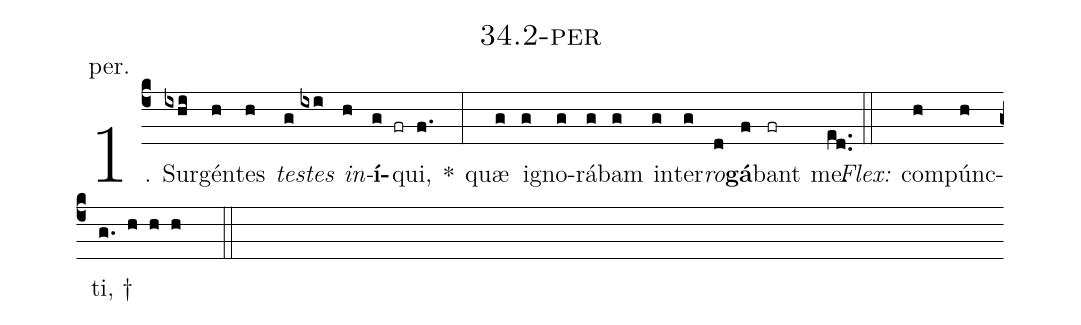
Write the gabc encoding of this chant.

name: 34.2-per;
annotation: per.;
%%
(c4)1. Sur(ixhi)gén(h)tes(h) <i>tes</i>(g)<i>tes</i>(ixi) <i>in</i>(h)<b>í</b>(g fr)qui,(f.) *(:) quæ(g) i(g)gno(g)rá(g)bam(g) in(g)ter(g)<i>ro</i>(d)<b>gá</b>(f)bant(fr) me.(ed..) (::)
<i>Flex:</i>()  com(h)púnc(h)ti, †(g. h h h  ::)

%E(g) u(g) o(g) u(d) a(f) e.(ed..) (::)
